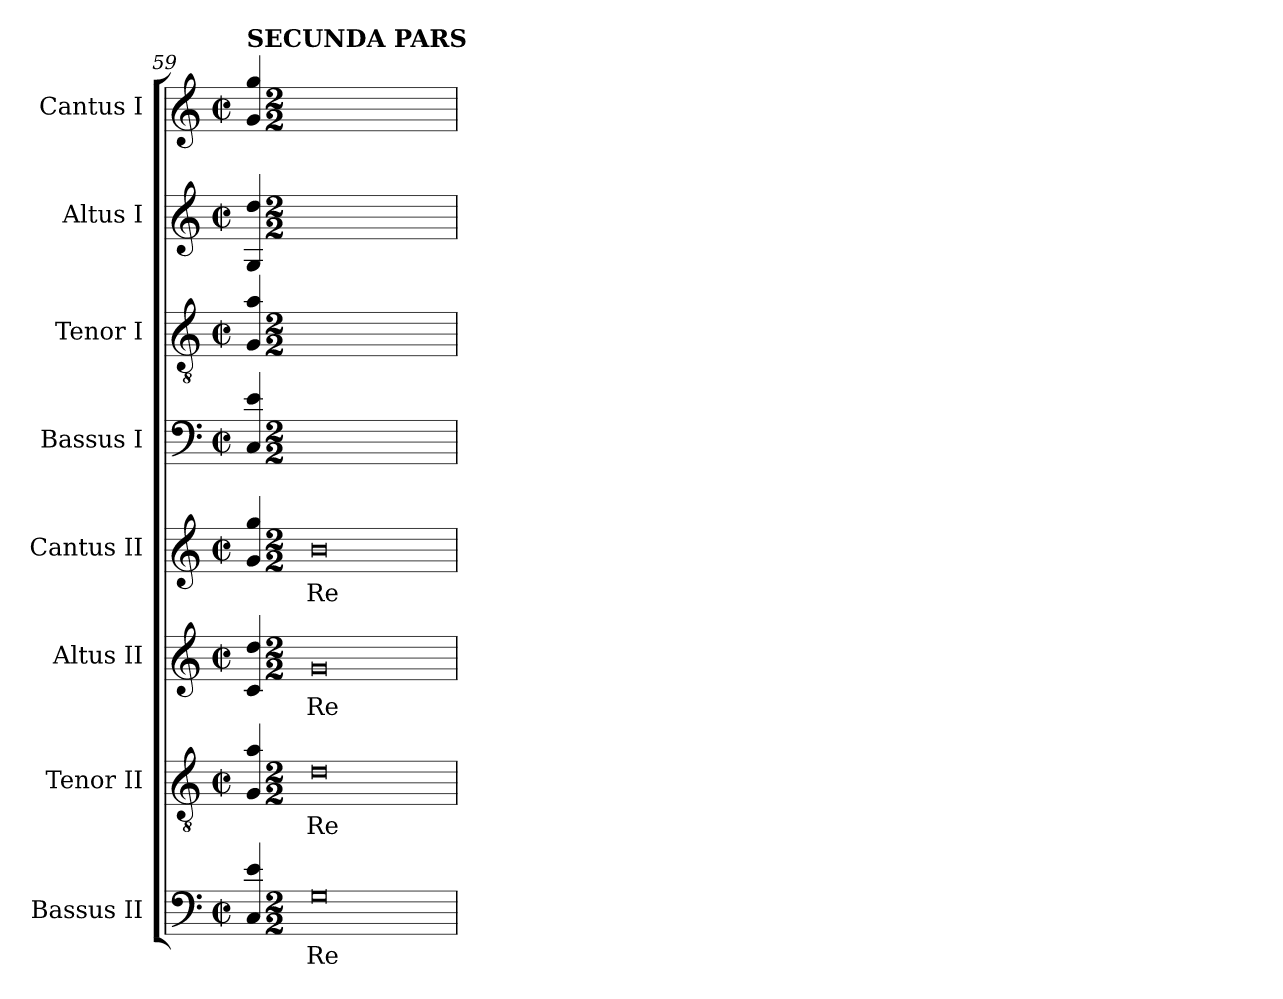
**kern	**text	**kern	**text	**kern	**text	**kern	**text	**kern	**kern	**kern	**kern
*part8	*part8	*part7	*part7	*part6	*part6	*part5	*part5	*part4	*part3	*part2	*part1
*staff8	*staff8	*staff7	*staff7	*staff6	*staff6	*staff5	*staff5	*staff4	*staff3	*staff2	*staff1
*I"Bassus II	*	*I"Tenor II	*	*I"Altus II	*	*I"Cantus II	*	*I"Bassus I	*I"Tenor I	*I"Altus I	*I"Cantus I
!!LO:LB:g=z
*clefF4	*	*clefGv2	*	*clefG2	*	*clefG2	*	*clefF4	*clefGv2	*clefG2	*clefG2
*	*	*	*	*	*	*	*	*	*	*k[]	*
*	*	*	*	*	*	*	*	*	*	*C:	*
*M2/2	*	*M2/2	*	*M2/2	*	*M2/2	*	*M2/2	*M2/2	*M2/2	*M2/2
*met(c|)	*	*met(c|)	*	*met(c|)	*	*met(c|)	*	*met(c|)	*met(c|)	*met(c|)	*met(c|)
=59	=59	=59	=59	=59	=59	=59	=59	=59	=59	=59	=59
!	!	!	!	!	!	!	!	!	!	!	!LO:TX:a:B:t=SECUNDA PARS
4e/ 4C/	.	4G/ 4a/	.	4dd/ 4c/	.	4gg/ 4g/	.	4e/ 4C/	4a/ 4G/	4dd/ 4G/	4gg/ 4g/
*M2/2	*	*M2/2	*	*M2/2	*	*M2/2	*	*M2/2	*M2/2	*M2/2	*M2/2
*met(c|)	*	*met(c|)	*	*met(c|)	*	*met(c|)	*	*met(c|)	*met(c|)	*met(c|)	*met(c|)
!	!LO:LY:b:cj	!	!LO:LY:b:cj	!	!LO:LY:b:cj	!	!LO:LY:b:cj	!	!	!	!
0G	Re	0d	Re	0g	Re-	0b	Re-	0ryy	0ryy	0ryy	0ryy
=	=	=	=	=	=	=	=	=	=	=	=
*-	*-	*-	*-	*-	*-	*-	*-	*-	*-	*-	*-
